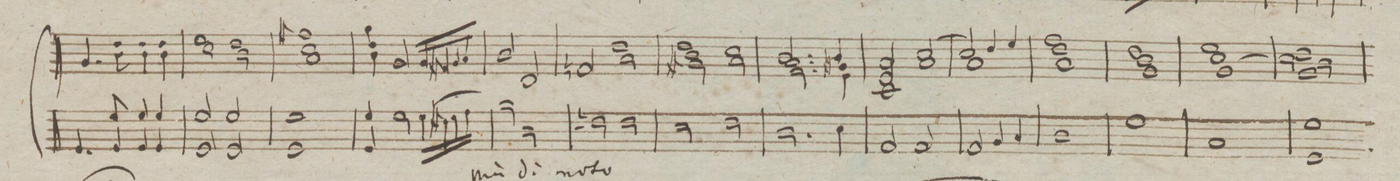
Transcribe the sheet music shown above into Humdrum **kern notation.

**kern	**fb
*I"Organo	*
*clefF4	*
*k[]	*
*met(c)	*
*M4/4	*
4.GG/	.
8G 8GG/	.
4G 4GG/	.
4G 4GG/	.
=17	=17
2G 2GG/	.
2G 2GG/	.
=18	=18
1G 1GG	.
=19	=19
4G 4GG/	.
2G\	.
(>16G\LL	.
16F#X\	.
16G\	.
16A\JJ)	.
=20	=20
2B\	.
2D\	.
=21	=21
2Fn\	.
2F\	.
=22	=22
2E\	.
2F\	.
=23	=23
2.D\	.
4E\	.
=24	=24
2AA/	.
2AA/	.
=25	=25
2AA/	.
4BB/	.
4C/	.
=26	=26
1D	.
=27	=27
1G	.
=28	=28
1C	.
=29	=29
1G 1GG	.
=30	=30
*-	*-
